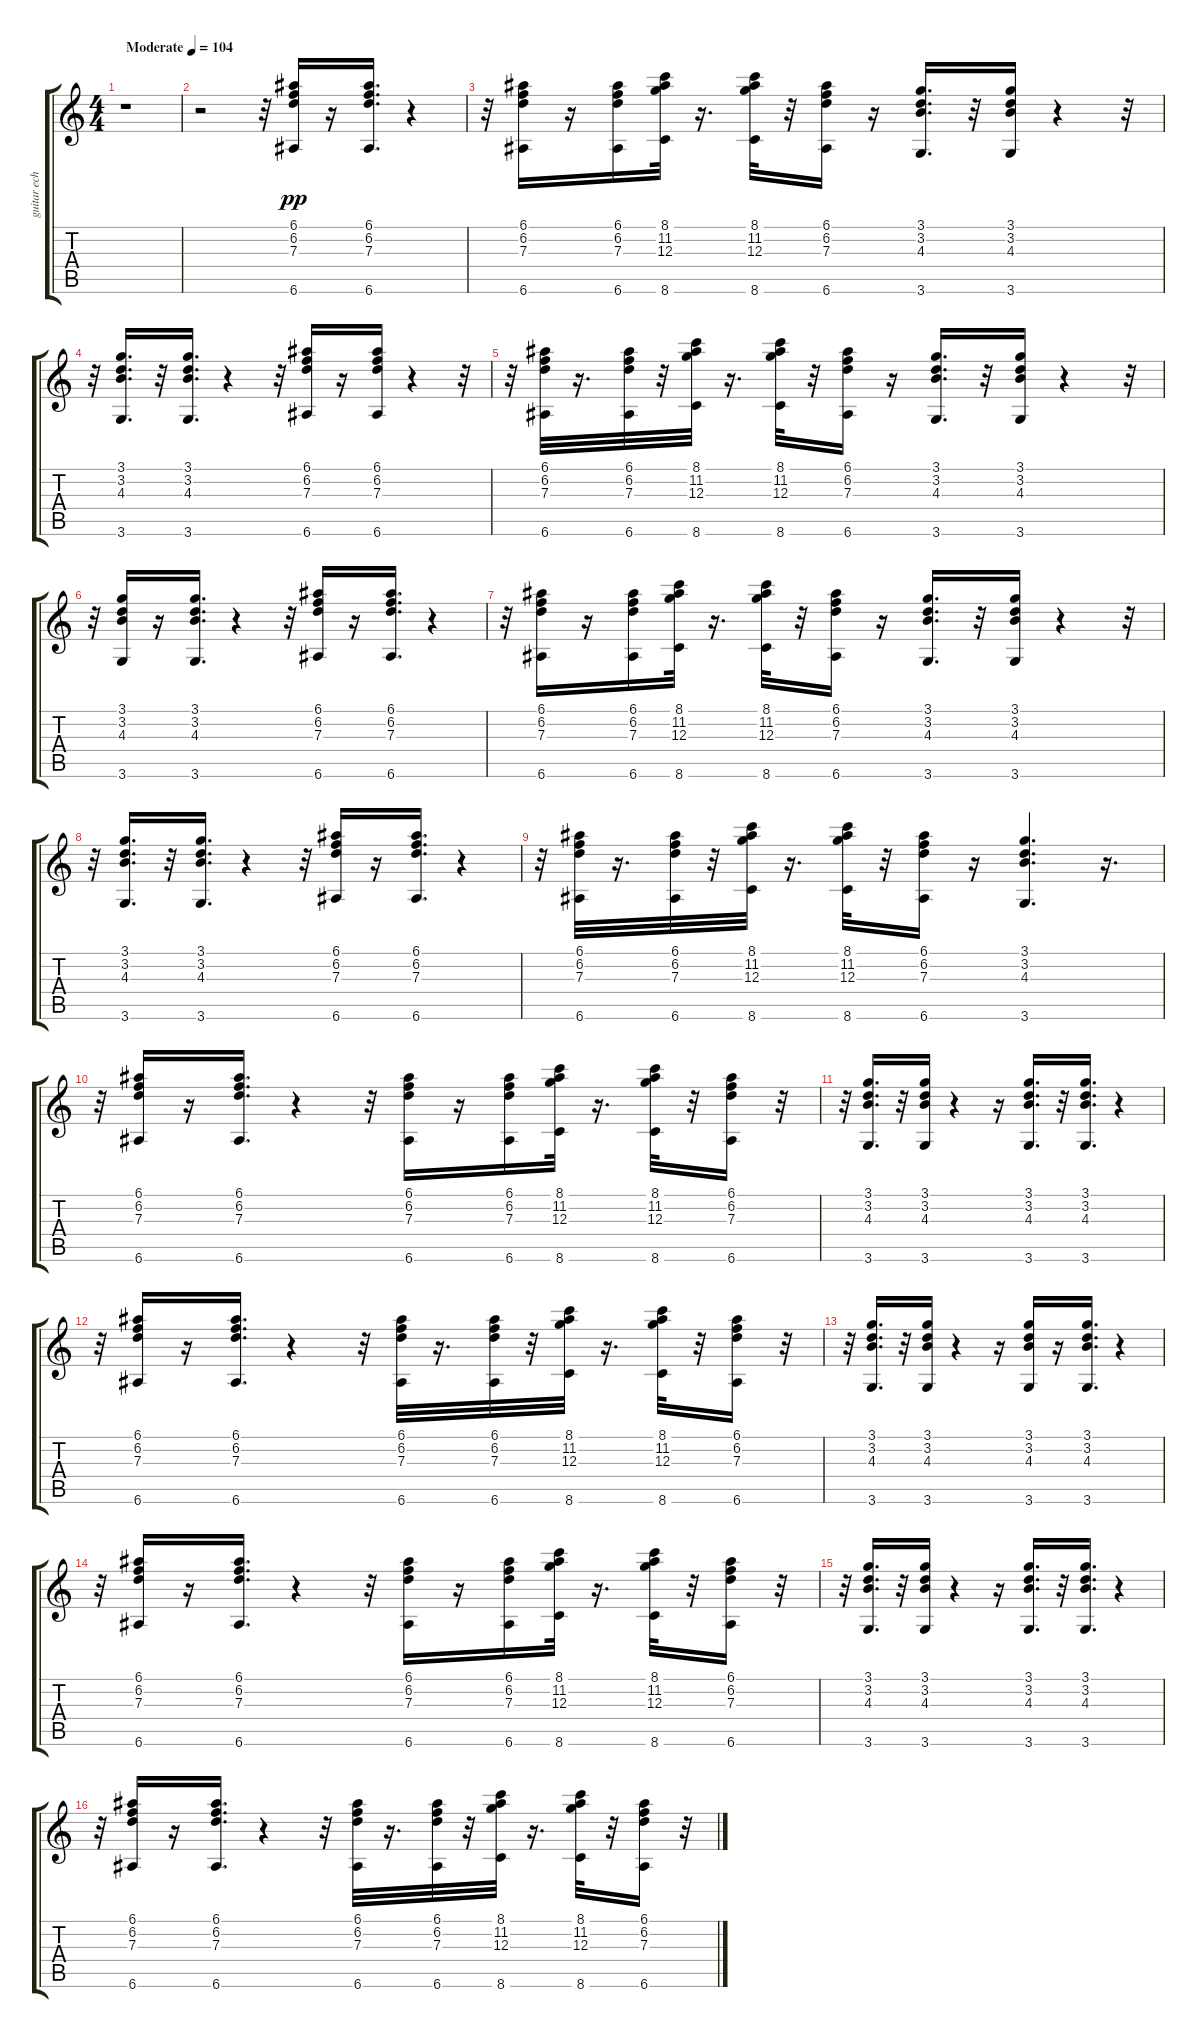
\track ("guitar echo" "guitar ech") {instrument acousticbass}
\staff {score tabs}
\tuning (E4 B3 G3 D3 A2 E2) {hide}
\ts (4 4)
\tempo (104 "Moderate")
\clef g2
\ks c
r.1{dy pp instrument acousticbass} |
r.2 r.32 (6.1 6.2 7.3 6.6).16 r.16 (6.1 6.2 7.3 6.6).16{d} r.4 |
r.32 (6.1 6.2 7.3 6.6).16 r.16 (6.1 6.2 7.3 6.6).16 (8.1 11.2 12.3 8.6).32 r.16{d} (8.1 11.2 12.3 8.6).32 r.32 (6.1 6.2 7.3 6.6).16 r.16 (3.1 3.2 4.3 3.6).16{d} r.32 (3.1 3.2 4.3 3.6).16 r.4 r.32 |
r.32 (3.1 3.2 4.3 3.6).16{d} r.32 (3.1 3.2 4.3 3.6).16{d} r.4 r.32 (6.1 6.2 7.3 6.6).16 r.16 (6.1 6.2 7.3 6.6).16 r.4 r.32 |
r.32 (6.1 6.2 7.3 6.6).32 r.16{d} (6.1 6.2 7.3 6.6).32 r.32 (8.1 11.2 12.3 8.6).32 r.16{d} (8.1 11.2 12.3 8.6).32 r.32 (6.1 6.2 7.3 6.6).16 r.16 (3.1 3.2 4.3 3.6).16{d} r.32 (3.1 3.2 4.3 3.6).16 r.4 r.32 |
r.32 (3.1 3.2 4.3 3.6).16 r.16 (3.1 3.2 4.3 3.6).16{d} r.4 r.32 (6.1 6.2 7.3 6.6).16 r.16 (6.1 6.2 7.3 6.6).16{d} r.4 |
r.32 (6.1 6.2 7.3 6.6).16 r.16 (6.1 6.2 7.3 6.6).16 (8.1 11.2 12.3 8.6).32 r.16{d} (8.1 11.2 12.3 8.6).32 r.32 (6.1 6.2 7.3 6.6).16 r.16 (3.1 3.2 4.3 3.6).16{d} r.32 (3.1 3.2 4.3 3.6).16 r.4 r.32 |
r.32 (3.1 3.2 4.3 3.6).16{d} r.32 (3.1 3.2 4.3 3.6).16{d} r.4 r.32 (6.1 6.2 7.3 6.6).16 r.16 (6.1 6.2 7.3 6.6).16{d} r.4 |
r.32 (6.1 6.2 7.3 6.6).32 r.16{d} (6.1 6.2 7.3 6.6).32 r.32 (8.1 11.2 12.3 8.6).32 r.16{d} (8.1 11.2 12.3 8.6).32 r.32 (6.1 6.2 7.3 6.6).16 r.16 (3.1 3.2 4.3 3.6).4{d} r.16{d} |
r.32 (6.1 6.2 7.3 6.6).16 r.16 (6.1 6.2 7.3 6.6).16{d} r.4 r.32 (6.1 6.2 7.3 6.6).16 r.16 (6.1 6.2 7.3 6.6).16 (8.1 11.2 12.3 8.6).32 r.16{d} (8.1 11.2 12.3 8.6).32 r.32 (6.1 6.2 7.3 6.6).16 r.32 |
r.32 (3.1 3.2 4.3 3.6).16{d} r.32 (3.1 3.2 4.3 3.6).16 r.4 r.16 (3.1 3.2 4.3 3.6).16{d} r.32 (3.1 3.2 4.3 3.6).16{d} r.4 |
r.32 (6.1 6.2 7.3 6.6).16 r.16 (6.1 6.2 7.3 6.6).16{d} r.4 r.32 (6.1 6.2 7.3 6.6).32 r.16{d} (6.1 6.2 7.3 6.6).32 r.32 (8.1 11.2 12.3 8.6).32 r.16{d} (8.1 11.2 12.3 8.6).32 r.32 (6.1 6.2 7.3 6.6).16 r.32 |
r.32 (3.1 3.2 4.3 3.6).16{d} r.32 (3.1 3.2 4.3 3.6).16 r.4 r.16 (3.1 3.2 4.3 3.6).16 r.16 (3.1 3.2 4.3 3.6).16{d} r.4 |
r.32 (6.1 6.2 7.3 6.6).16 r.16 (6.1 6.2 7.3 6.6).16{d} r.4 r.32 (6.1 6.2 7.3 6.6).16 r.16 (6.1 6.2 7.3 6.6).16 (8.1 11.2 12.3 8.6).32 r.16{d} (8.1 11.2 12.3 8.6).32 r.32 (6.1 6.2 7.3 6.6).16 r.32 |
r.32 (3.1 3.2 4.3 3.6).16{d} r.32 (3.1 3.2 4.3 3.6).16 r.4 r.16 (3.1 3.2 4.3 3.6).16{d} r.32 (3.1 3.2 4.3 3.6).16{d} r.4 |
r.32 (6.1 6.2 7.3 6.6).16 r.16 (6.1 6.2 7.3 6.6).16{d} r.4 r.32 (6.1 6.2 7.3 6.6).32 r.16{d} (6.1 6.2 7.3 6.6).32 r.32 (8.1 11.2 12.3 8.6).32 r.16{d} (8.1 11.2 12.3 8.6).32 r.32 (6.1 6.2 7.3 6.6).16 r.32
